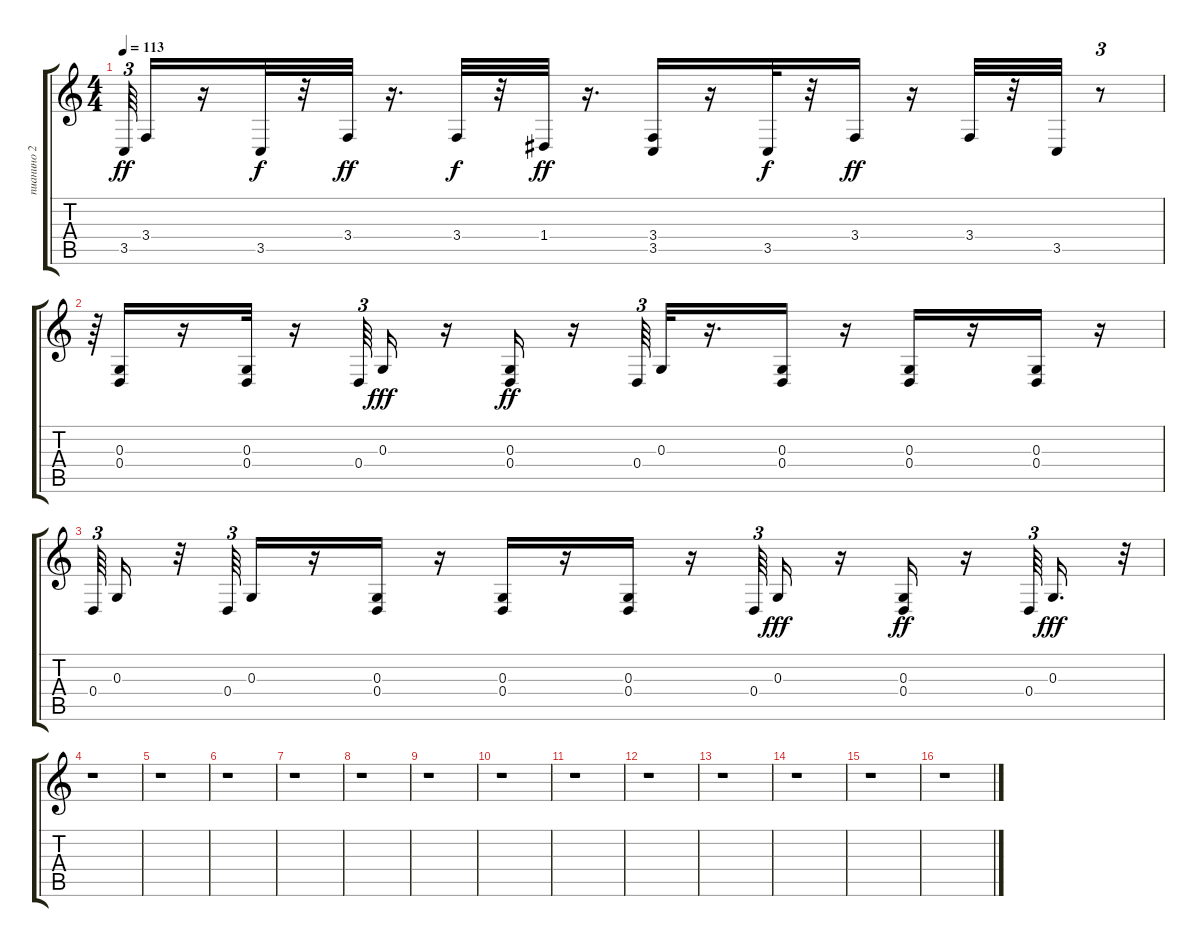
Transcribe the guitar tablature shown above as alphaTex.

\track ("пианино 2" "пианино 2") {instrument harpsichord}
\staff {score tabs}
\tuning (E4 B3 G3 D3 A2 E2) {hide}
\ts (4 4)
\tempo 113
\clef g2
\ks c
3.5.64{tu (3 2) dy ff} 3.4.16 r.16 3.5.32{dy f} r.32 3.4.32{dy ff} r.16{d} 3.4.32{dy f} r.32 1.4.32{dy ff} r.16{d} (3.4 3.5).16 r.16 3.5.32{dy f} r.32 3.4.16{dy ff} r.16 3.4.32 r.32 3.5.32 r.8{tu (3 2)} |
r.64{tu (3 2)} (0.3 0.4).16 r.16 (0.3 0.4).32 r.16 0.4.64{tu (3 2)} 0.3.16{dy fff} r.16 (0.3 0.4).16{dy ff} r.16 0.4.64{tu (3 2)} 0.3.32 r.16{d} (0.3 0.4).16 r.16 (0.3 0.4).16 r.16 (0.3 0.4).16 r.16 |
0.4.64{tu (3 2)} 0.3.16 r.32 0.4.64{tu (3 2)} 0.3.16 r.16 (0.3 0.4).16 r.16 (0.3 0.4).16 r.16 (0.3 0.4).16 r.16 0.4.64{tu (3 2)} 0.3.16{dy fff} r.16 (0.3 0.4).16{dy ff} r.16 0.4.64{tu (3 2)} 0.3.16{d dy fff} r.32{tu (3 2)} |
r.1 |
r.1 |
r.1 |
r.1 |
r.1 |
r.1 |
r.1 |
r.1 |
r.1 |
r.1 |
r.1 |
r.1 |
r.1
